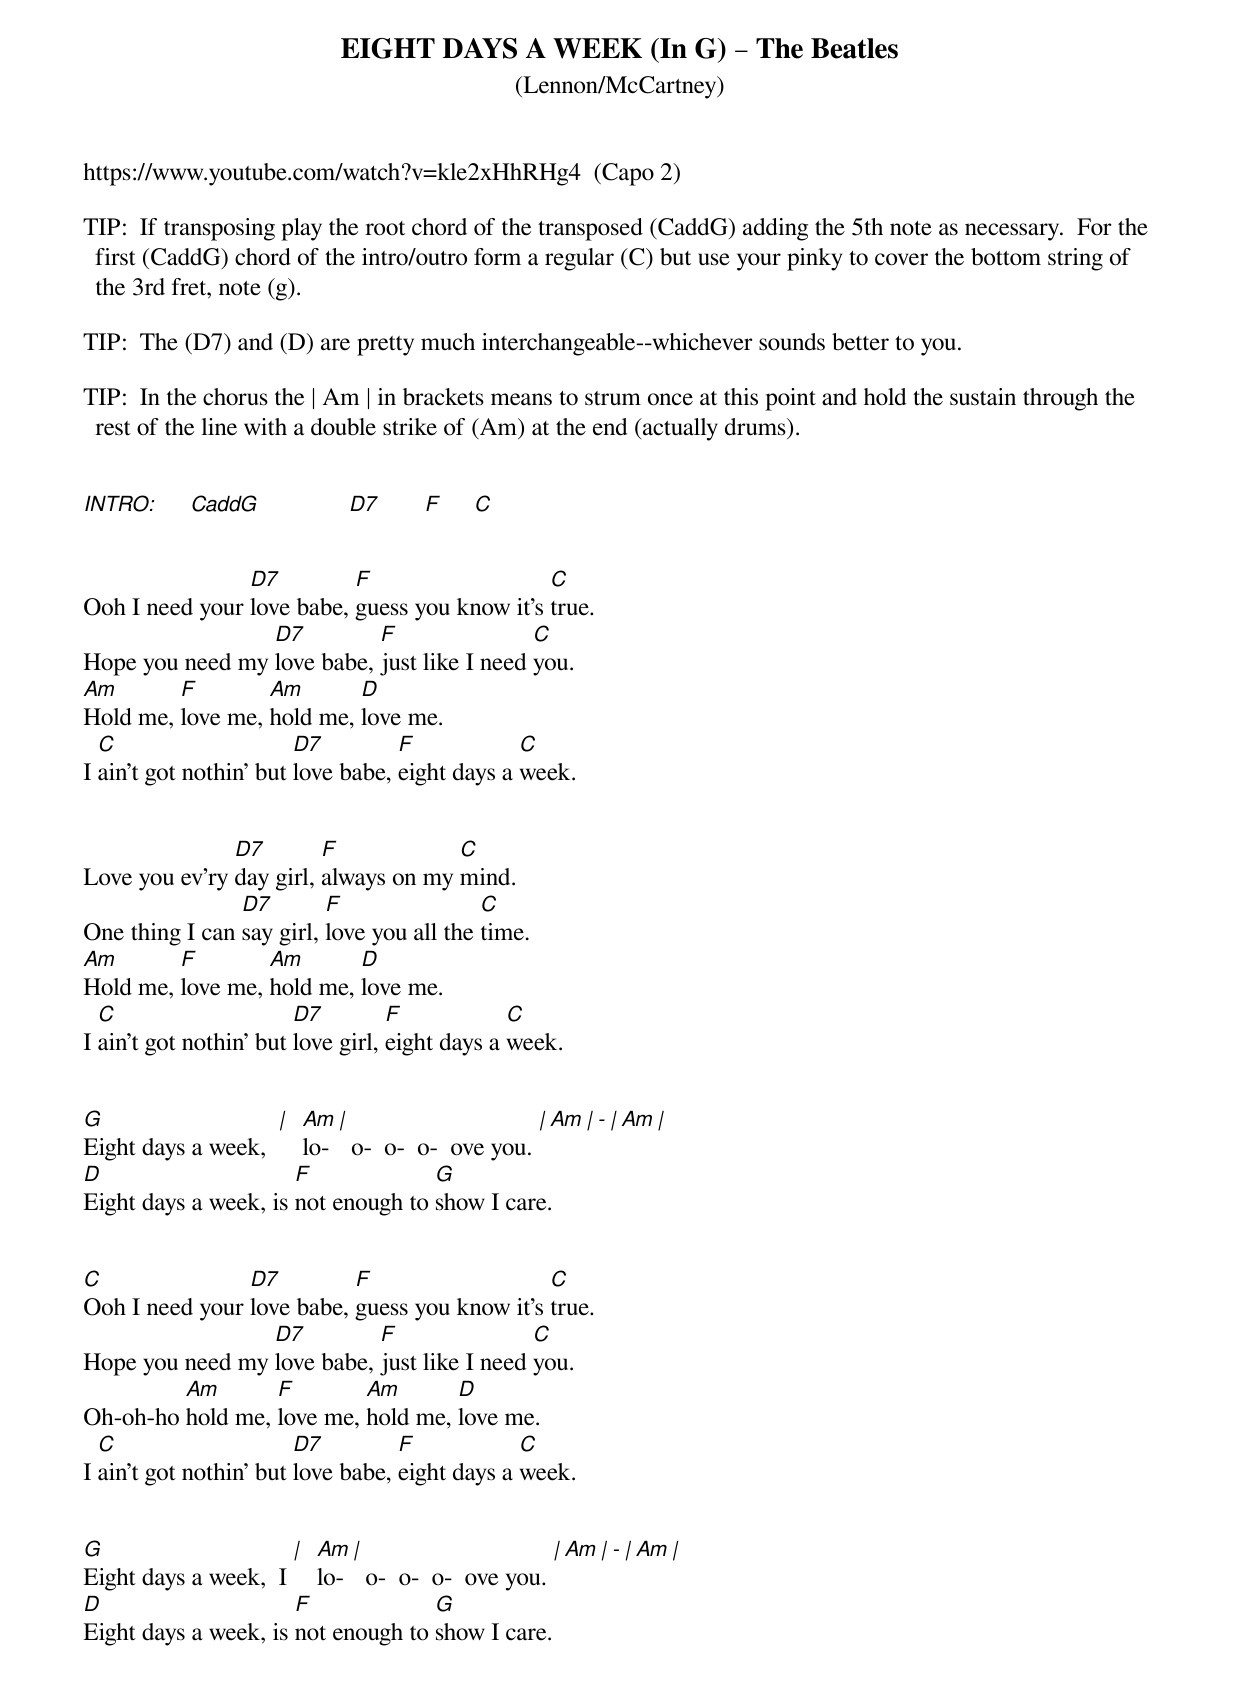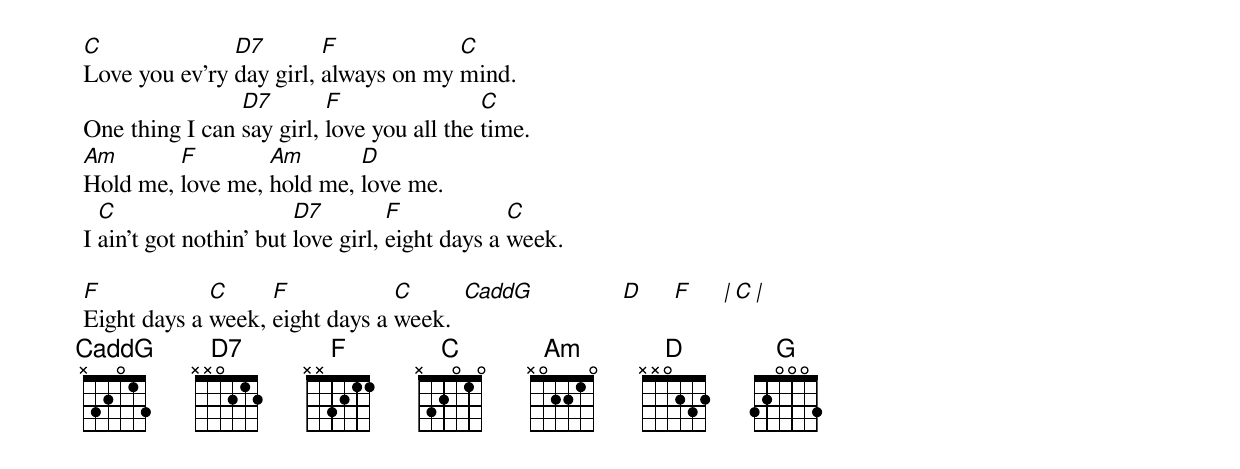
{define: F base-fret 1 frets x x 3 2 1 1}
{define: CaddG base-fret 1 frets x 3 2 0 1 3}
{t: EIGHT DAYS A WEEK (In G) – The Beatles}
{st: (Lennon/McCartney)}
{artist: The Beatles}
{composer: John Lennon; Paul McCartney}


https://www.youtube.com/watch?v=kle2xHhRHg4  (Capo 2)

TIP:  If transposing play the root chord of the transposed (CaddG) adding the 5th note as necessary.  For the first (CaddG) chord of the intro/outro form a regular (C) but use your pinky to cover the bottom string of the 3rd fret, note (g).

TIP:  The (D7) and (D) are pretty much interchangeable--whichever sounds better to you.

TIP:  In the chorus the | Am | in brackets means to strum once at this point and hold the sustain through the rest of the line with a double strike of (Am) at the end (actually drums).


[INTRO:]     [CaddG]              [D7]       [F]     [C]


Ooh I need your [D7]love babe, [F]guess you know it's [C]true.
Hope you need my [D7]love babe, [F]just like I need [C]you.
[Am]Hold me, [F]love me, [Am]hold me, [D]love me.
I [C]ain't got nothin' but [D7]love babe, [F]eight days a [C]week.


Love you ev'ry [D7]day girl, [F]always on my [C]mind.
One thing I can [D7]say girl, [F]love you all the [C]time.
[Am]Hold me, [F]love me, [Am]hold me, [D]love me.
I [C]ain't got nothin' but [D7]love girl, [F]eight days a [C]week.


[G]Eight days a week,  [|]  [Am]lo- [|]  o-  o-  o-  ove you. [|][Am][|][-][|][Am][|]
[D]Eight days a week, is [F]not enough to [G]show I care.


[C]Ooh I need your [D7]love babe, [F]guess you know it's [C]true.
Hope you need my [D7]love babe, [F]just like I need [C]you.
Oh-oh-ho [Am]hold me, [F]love me, [Am]hold me, [D]love me.
I [C]ain't got nothin' but [D7]love babe, [F]eight days a [C]week.


[G]Eight days a week,  I [|]  [Am]lo- [|]  o-  o-  o-  ove you. [|][Am][|][-][|][Am][|]
[D]Eight days a week, is [F]not enough to [G]show I care.


[C]Love you ev'ry [D7]day girl, [F]always on my [C]mind.
One thing I can [D7]say girl, [F]love you all the [C]time.
[Am]Hold me, [F]love me, [Am]hold me, [D]love me.
I [C]ain't got nothin' but [D7]love girl, [F]eight days a [C]week.

[F]Eight days a [C]week, [F]eight days a [C]week.  [CaddG]              [D]     [F]     [|][C][|]
